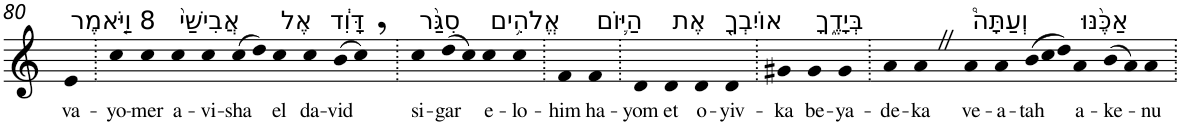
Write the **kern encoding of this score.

**kern	**text
*part1	*part1
*staff1	*staff1
*I"Piano	*
*I'Pno	*
!!LO:PB:g=z
*clefG2	*
*k[]	*
=80	=80
!LO:TX:a:t=8 וַיֹּ֤אמֶר	!
!	!LO:LY:b
4e	va-
=81.	=81.
!	!LO:LY:b
4cc	-yo-
!	!LO:LY:b
4cc	-mer
!LO:TX:a:t=אֲבִישַׁי֙	!
!	!LO:LY:b
4cc	a-
!	!LO:LY:b
4cc	-vi-
!	!LO:LY:b
(>8cc	-sha
8dd)	.
!LO:TX:a:t=אֶל	!
!	!LO:LY:b
4cc	el
!LO:TX:a:t=דָּוִ֔ד	!
!	!LO:LY:b
4cc	da-
!	!LO:LY:b
(>8b	-vid
8cc,)	.
=82.	=82.
!LO:TX:a:t=סִגַּ֨ר	!
!	!LO:LY:b
4cc	si-
!	!LO:LY:b
(>8dd	-gar
8cc)	.
!LO:TX:a:t=אֱלֹהִ֥ים	!
!	!LO:LY:b
4cc	e-
!	!LO:LY:b
4cc	-lo-
=83.	=83.
!	!LO:LY:b
4f	-him
!LO:TX:a:t=הַיּ֛וֹם	!
!	!LO:LY:b
4f	ha-
=84.	=84.
!	!LO:LY:b
4d	-yom
!LO:TX:a:t=אֶת	!
!	!LO:LY:b
4d	et
!LO:TX:a:t=אוֹיִבְךָ֖	!
!	!LO:LY:b
4d	o-
!	!LO:LY:b
4d	-yiv-
=85.	=85.
!	!LO:LY:b
4g#X	-ka
!LO:TX:a:t=בְּיָדֶ֑ךָ	!
!	!LO:LY:b
4g#	be-
!	!LO:LY:b
4g#	-ya-
=86.	=86.
!	!LO:LY:b
4a	-de-
!	!LO:LY:b
4aZ	-ka
!LO:TX:a:t=וְעַתָּה֩	!
!	!LO:LY:b
4a	ve-
!	!LO:LY:b
4a	-a-
*Xtuplet	*
!	!LO:LY:b
(>12b	-tah
12cc	.
12dd)	.
!LO:TX:a:t=אַכֶּ֨נּוּ	!
!	!LO:LY:b
4a	a-
!	!LO:LY:b
(>8b	-ke-
8a)	.
!	!LO:LY:b
4a	-nu
=.	=.
*-	*-
